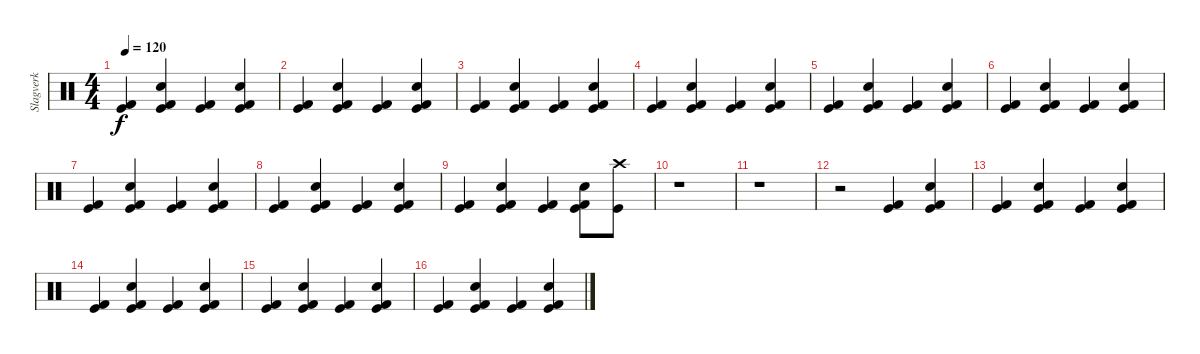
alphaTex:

\track ("Slagverk" "Slagverk") {instrument percussion}
\staff {score}
\articulation defaults
\ts (4 4)
\tempo 120
\clef neutral
\ks c
("Kick (hit) 2" "Kick (hit)").4{dy f} ("Kick (hit) 2" "Kick (hit)" "Snare (hit) 2").4 ("Kick (hit) 2" "Kick (hit)").4 ("Kick (hit) 2" "Kick (hit)" "Snare (hit) 2").4 |
("Kick (hit) 2" "Kick (hit)").4 ("Kick (hit) 2" "Kick (hit)" "Snare (hit) 2").4 ("Kick (hit) 2" "Kick (hit)").4 ("Kick (hit) 2" "Kick (hit)" "Snare (hit) 2").4 |
("Kick (hit) 2" "Kick (hit)").4 ("Kick (hit) 2" "Kick (hit)" "Snare (hit) 2").4 ("Kick (hit) 2" "Kick (hit)").4 ("Kick (hit) 2" "Kick (hit)" "Snare (hit) 2").4 |
("Kick (hit) 2" "Kick (hit)").4 ("Kick (hit) 2" "Kick (hit)" "Snare (hit) 2").4 ("Kick (hit) 2" "Kick (hit)").4 ("Kick (hit) 2" "Kick (hit)" "Snare (hit) 2").4 |
("Kick (hit) 2" "Kick (hit)").4 ("Kick (hit) 2" "Kick (hit)" "Snare (hit) 2").4 ("Kick (hit) 2" "Kick (hit)").4 ("Kick (hit) 2" "Kick (hit)" "Snare (hit) 2").4 |
("Kick (hit) 2" "Kick (hit)").4 ("Kick (hit) 2" "Kick (hit)" "Snare (hit) 2").4 ("Kick (hit) 2" "Kick (hit)").4 ("Kick (hit) 2" "Kick (hit)" "Snare (hit) 2").4 |
("Kick (hit) 2" "Kick (hit)").4 ("Kick (hit) 2" "Kick (hit)" "Snare (hit) 2").4 ("Kick (hit) 2" "Kick (hit)").4 ("Kick (hit) 2" "Kick (hit)" "Snare (hit) 2").4 |
("Kick (hit) 2" "Kick (hit)").4 ("Kick (hit) 2" "Kick (hit)" "Snare (hit) 2").4 ("Kick (hit) 2" "Kick (hit)").4 ("Kick (hit) 2" "Kick (hit)" "Snare (hit) 2").4 |
("Kick (hit) 2" "Kick (hit)").4 ("Kick (hit) 2" "Kick (hit)" "Snare (hit) 2").4 ("Kick (hit) 2" "Kick (hit)").4 ("Kick (hit) 2" "Kick (hit)" "Snare (hit) 2").8 ("Crash high (hit)" "Kick (hit)").8 |
r.1 |
r.1 |
r.2 ("Kick (hit) 2" "Kick (hit)").4 ("Kick (hit) 2" "Kick (hit)" "Snare (hit) 2").4 |
("Kick (hit) 2" "Kick (hit)").4 ("Kick (hit) 2" "Kick (hit)" "Snare (hit) 2").4 ("Kick (hit) 2" "Kick (hit)").4 ("Kick (hit) 2" "Kick (hit)" "Snare (hit) 2").4 |
("Kick (hit) 2" "Kick (hit)").4 ("Kick (hit) 2" "Kick (hit)" "Snare (hit) 2").4 ("Kick (hit) 2" "Kick (hit)").4 ("Kick (hit) 2" "Kick (hit)" "Snare (hit) 2").4 |
("Kick (hit) 2" "Kick (hit)").4 ("Kick (hit) 2" "Kick (hit)" "Snare (hit) 2").4 ("Kick (hit) 2" "Kick (hit)").4 ("Kick (hit) 2" "Kick (hit)" "Snare (hit) 2").4 |
("Kick (hit) 2" "Kick (hit)").4 ("Kick (hit) 2" "Kick (hit)" "Snare (hit) 2").4 ("Kick (hit) 2" "Kick (hit)").4 ("Kick (hit) 2" "Kick (hit)" "Snare (hit) 2").4
